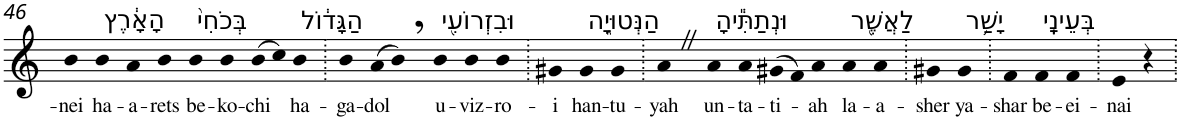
**kern	**text
*part1	*part1
*staff1	*staff1
*I"Piano	*
*I'Pno	*
!!LO:PB:g=z
*clefG2	*
*k[]	*
=46	=46
!	!LO:LY:b
4b	-nei
!LO:TX:a:t=הָאָ֔רֶץ	!
!	!LO:LY:b
4b	ha-
!	!LO:LY:b
4a	-a-
!	!LO:LY:b
4b	-rets
!LO:TX:a:t=בְּכֹחִי֙	!
!	!LO:LY:b
4b	be-
!	!LO:LY:b
4b	-ko-
!	!LO:LY:b
(>8b	-chi
8cc)	.
!LO:TX:a:t=הַגָּד֔וֹל	!
!	!LO:LY:b
4b	ha-
=47.	=47.
!	!LO:LY:b
4b	-ga-
!	!LO:LY:b
(>8a	-dol
8b,)	.
!LO:TX:a:t=וּבִזְרוֹעִ֖י	!
!	!LO:LY:b
4b	u-
!	!LO:LY:b
4b	-viz-
!	!LO:LY:b
4b	-ro-
=48.	=48.
!	!LO:LY:b
4g#X	-i
!LO:TX:a:t=הַנְּטוּיָ֑ה	!
!	!LO:LY:b
4g#	han-
!	!LO:LY:b
4g#	-tu-
=49.	=49.
!	!LO:LY:b
4aZ	-yah
!LO:TX:a:t=וּנְתַתִּ֕יהָ	!
!	!LO:LY:b
4a	un-
!	!LO:LY:b
4a	-ta-
!	!LO:LY:b
(>8g#X	-ti-
8f)	.
!	!LO:LY:b
4a	-ah
!LO:TX:a:t=לַאֲשֶׁ֖ר	!
!	!LO:LY:b
4a	la-
!	!LO:LY:b
4a	-a-
=50.	=50.
!	!LO:LY:b
4g#X	-sher
!LO:TX:a:t=יָשַׁ֥ר	!
!	!LO:LY:b
4g#	ya-
=51.	=51.
!	!LO:LY:b
4f	-shar
!LO:TX:a:t=בְּעֵינָֽי	!
!	!LO:LY:b
4f	be-
!	!LO:LY:b
4f	-ei-
=52.	=52.
!	!LO:LY:b
4e	-nai
4r	.
=.	=.
*-	*-
